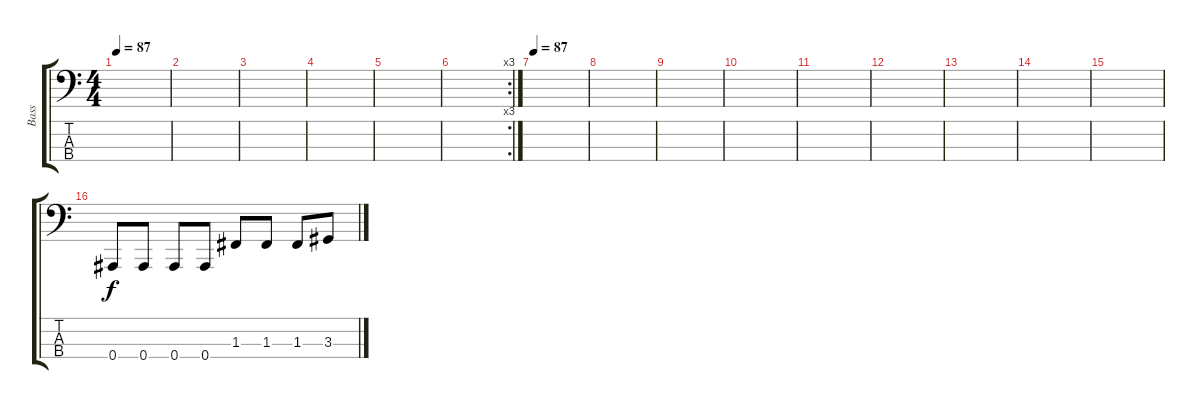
\track ("Bass" "Bass") {instrument electricbassfinger}
\staff {score tabs}
\tuning (Eb2 Bb1 F1 Bb0) {hide}
\ts (4 4)
\tempo 87
\clef f4
\ks c
|
|
|
|
|
\rc 3
|
\tempo 87
|
|
|
|
|
|
|
|
|
0.4.8 0.4.8 0.4.8 0.4.8 1.3.8 1.3.8 1.3.8 3.3.8
